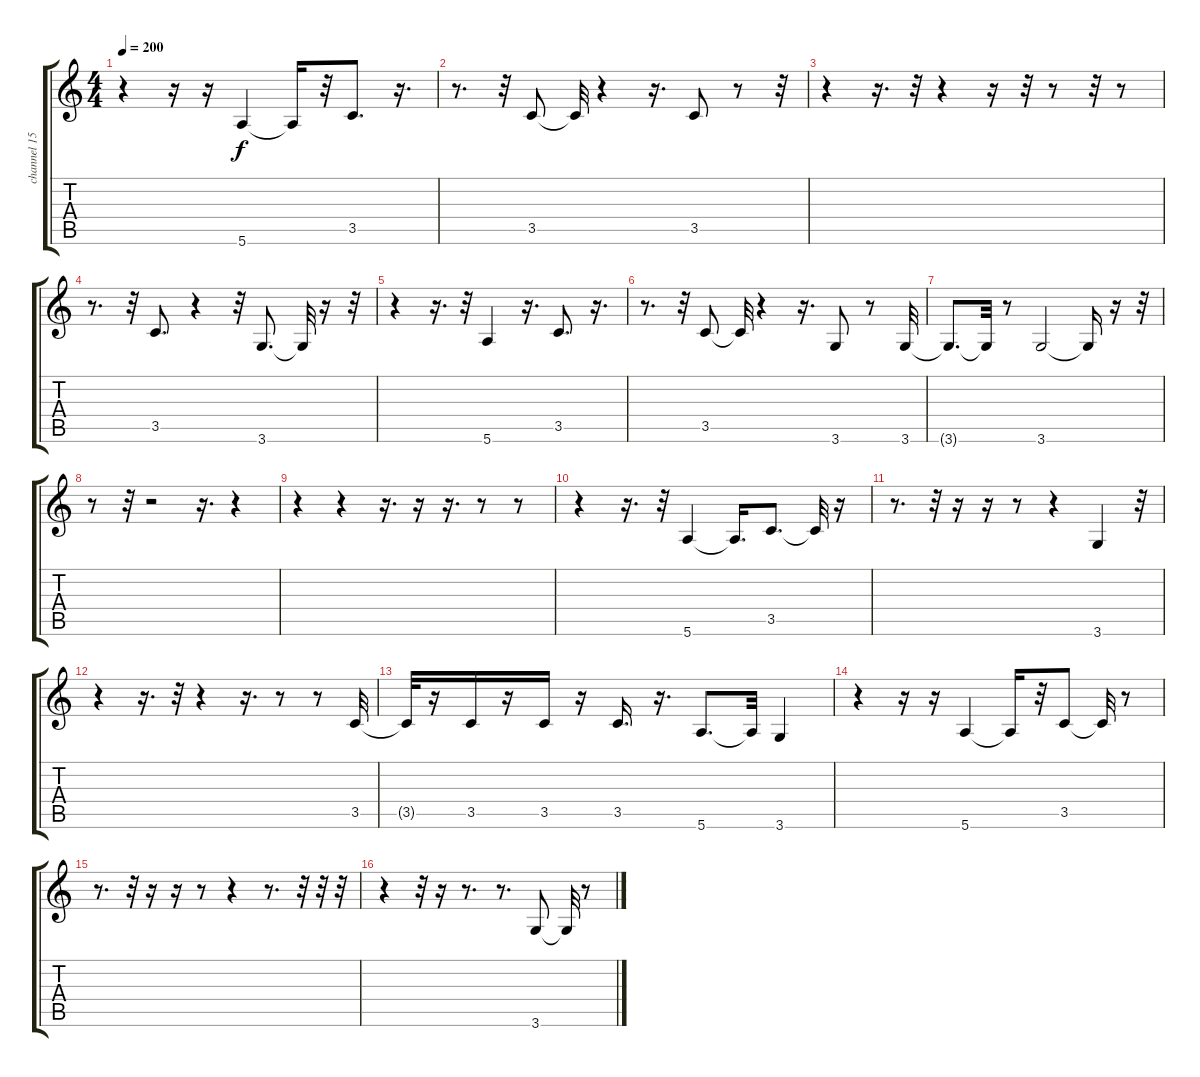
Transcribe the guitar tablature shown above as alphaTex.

\track ("channel 15          " "channel 15") {instrument fretlessbass}
\staff {score tabs}
\tuning (E4 B3 G3 D3 A2 E2) {hide}
\ts (4 4)
\tempo 200
\clef g2
\ks c
r.4{dy f} r.16 r.16 5.6.4 5.6{t}.16 r.32 3.5.8{d} r.16{d} |
r.8{d} r.32 3.5.8 3.5{t}.32 r.4 r.16{d} 3.5.8 r.8 r.32 |
r.4 r.16{d} r.32 r.4 r.16 r.32 r.8 r.32 r.8 |
r.8{d} r.32 3.5.8{d} r.4 r.32 3.6.8{d} 3.6{t}.32 r.16 r.32 |
r.4 r.16{d} r.32 5.6.4 r.16{d} 3.5.8{d} r.16{d} |
r.8{d} r.32 3.5.8 3.5{t}.32 r.4 r.16{d} 3.6.8 r.8 3.6.32 |
3.6{t}.8{d} 3.6{t}.32 r.8 3.6.2 3.6{t}.16 r.16 r.32 |
r.8 r.32 r.2 r.16{d} r.4 |
r.4 r.4 r.16{d} r.16 r.16{d} r.8 r.8 |
r.4 r.16{d} r.32 5.6.4 5.6{t}.16{d} 3.5.8{d} 3.5{t}.32 r.16 |
r.8{d} r.32 r.16 r.16 r.8 r.4 3.6.4 r.32 |
r.4 r.16{d} r.32 r.4 r.16{d} r.8 r.8 3.5.32 |
3.5{t}.32 r.16 3.5.16 r.16 3.5.16 r.16 3.5.16{d} r.16{d} 5.6.8{d} 5.6{t}.32 3.6.4 |
r.4 r.16 r.16 5.6.4 5.6{t}.16 r.32 3.5.8 3.5{t}.32 r.8 |
r.8{d} r.32 r.16 r.16 r.8 r.4 r.8{d} r.32 r.32 r.32 |
r.4 r.32 r.16 r.8{d} r.8{d} 3.6.8 3.6{t}.32 r.8
